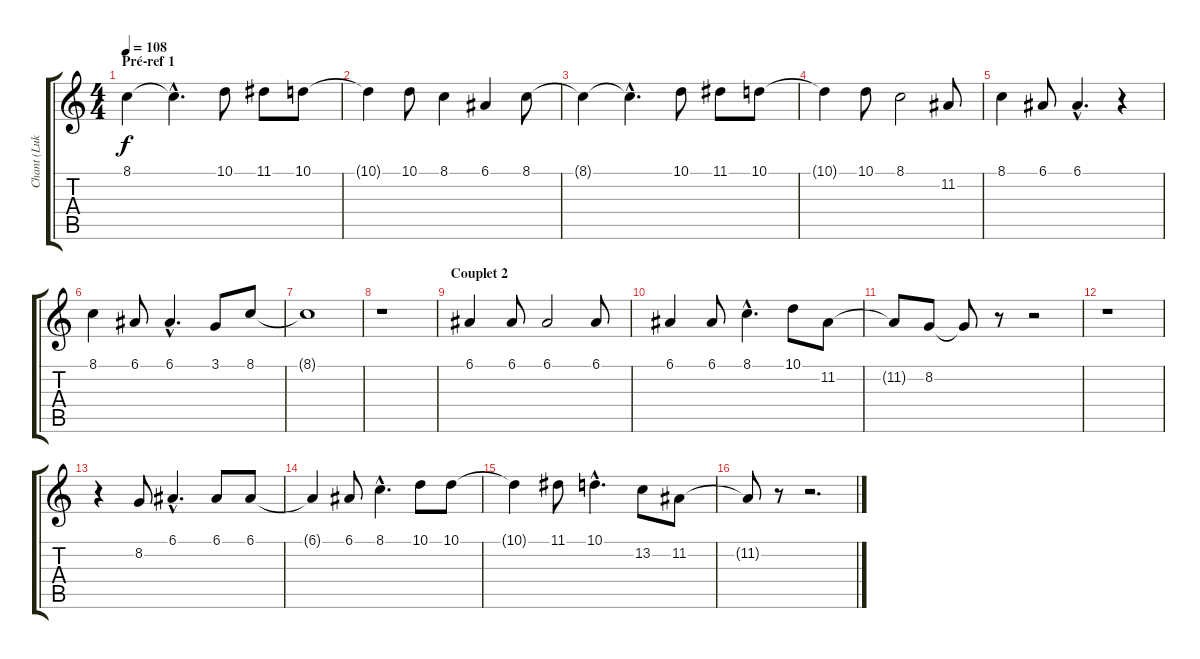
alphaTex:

\track ("Chant (Lukather)" "Chant (Luk") {instrument flute}
\staff {score tabs}
\tuning (E4 B3 G3 D3 A2 E2) {hide}
\ts (4 4)
\section ("" "Pré-ref 1")
\tempo 108
\clef g2
\ks c
8.1.4{dy f} 8.1{hac t}.4{d} 10.1.8 11.1.8 10.1.8 |
10.1{t}.4 10.1.8 8.1.4 6.1.4 8.1.8 |
8.1{t}.4 8.1{hac t}.4{d} 10.1.8 11.1.8 10.1.8 |
10.1{t}.4 10.1.8 8.1.2 11.2.8 |
8.1.4 6.1.8 6.1{hac}.4{d} r.4 |
8.1.4 6.1.8 6.1{hac}.4{d} 3.1.8 8.1.8 |
8.1{t}.1 |
r.1 |
\section ("" "Couplet 2")
6.1.4 6.1.8 6.1.2 6.1.8 |
6.1.4 6.1.8 8.1{hac}.4{d} 10.1.8 11.2.8 |
11.2{t}.8 8.2.8 8.2{t}.8 r.8 r.2 |
r.1 |
r.4 8.2.8 6.1{hac}.4{d} 6.1.8 6.1.8 |
6.1{t}.4 6.1.8 8.1{hac}.4{d} 10.1.8 10.1.8 |
10.1{t}.4 11.1.8 10.1{hac}.4{d} 13.2.8 11.2.8 |
11.2{t}.8 r.8 r.2{d}
